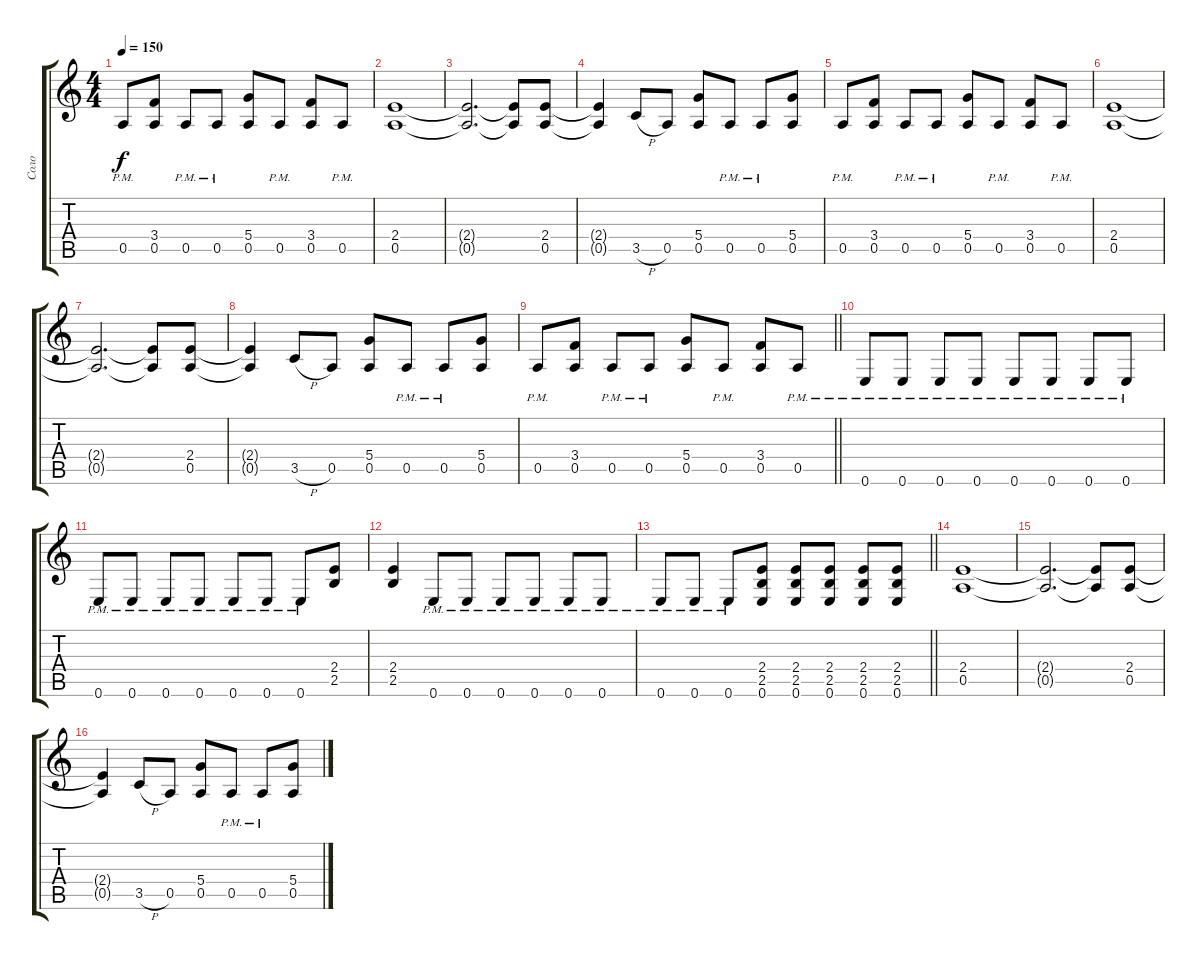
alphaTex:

\track ("Соло" "Соло") {instrument distortionguitar}
\staff {score tabs}
\tuning (E4 B3 G3 D3 A2 E2) {hide}
\ts (4 4)
\tempo 150
\clef g2
\ks c
0.5{pm}.8{dy f} (3.4 0.5).8 0.5{pm}.8 0.5{pm}.8 (5.4 0.5).8 0.5{pm}.8 (3.4 0.5).8 0.5{pm}.8 |
(2.4 0.5).1 |
(2.4{t} 0.5{t}).2{d} (2.4{t} 0.5{t}).8 (2.4 0.5).8 |
(2.4{t} 0.5{t}).4 3.5{h}.8 0.5.8 (5.4 0.5).8 0.5{pm}.8 0.5{pm}.8 (5.4 0.5).8 |
0.5{pm}.8 (3.4 0.5).8 0.5{pm}.8 0.5{pm}.8 (5.4 0.5).8 0.5{pm}.8 (3.4 0.5).8 0.5{pm}.8 |
(2.4 0.5).1 |
(2.4{t} 0.5{t}).2{d} (2.4{t} 0.5{t}).8 (2.4 0.5).8 |
(2.4{t} 0.5{t}).4 3.5{h}.8 0.5.8 (5.4 0.5).8 0.5{pm}.8 0.5{pm}.8 (5.4 0.5).8 |
\barLineRight lightlight
0.5{pm}.8 (3.4 0.5).8 0.5{pm}.8 0.5{pm}.8 (5.4 0.5).8 0.5{pm}.8 (3.4 0.5).8 0.5{pm}.8 |
0.6{pm}.8 0.6{pm}.8 0.6{pm}.8 0.6{pm}.8 0.6{pm}.8 0.6{pm}.8 0.6{pm}.8 0.6{pm}.8 |
0.6{pm}.8 0.6{pm}.8 0.6{pm}.8 0.6{pm}.8 0.6{pm}.8 0.6{pm}.8 0.6{pm}.8 (2.4 2.5).8 |
(2.4 2.5).4 0.6{pm}.8 0.6{pm}.8 0.6{pm}.8 0.6{pm}.8 0.6{pm}.8 0.6{pm}.8 |
\barLineRight lightlight
0.6{pm}.8 0.6{pm}.8 0.6{pm}.8 (2.4 2.5 0.6).8 (2.4 2.5 0.6).8 (2.4 2.5 0.6).8 (2.4 2.5 0.6).8 (2.4 2.5 0.6).8 |
(2.4 0.5).1 |
(2.4{t} 0.5{t}).2{d} (2.4{t} 0.5{t}).8 (2.4 0.5).8 |
(2.4{t} 0.5{t}).4 3.5{h}.8 0.5.8 (5.4 0.5).8 0.5{pm}.8 0.5{pm}.8 (5.4 0.5).8
